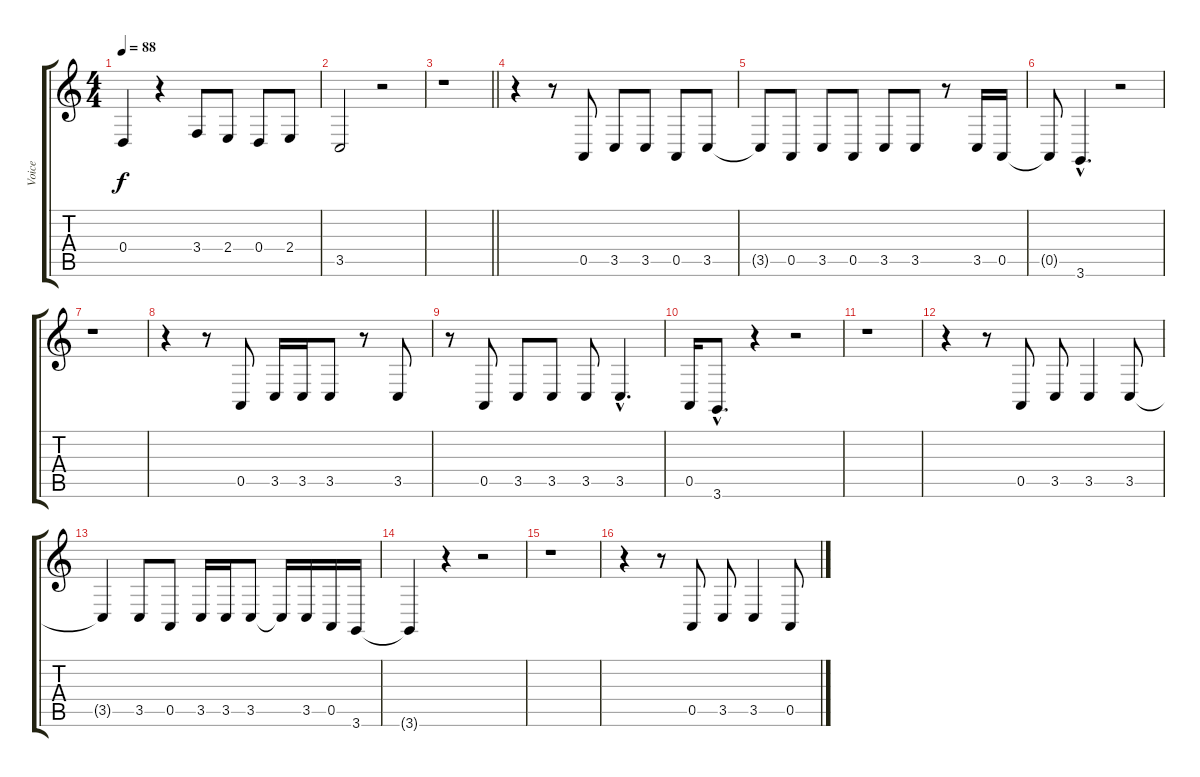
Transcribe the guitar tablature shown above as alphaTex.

\track ("Voice" "Voice") {instrument harmonica}
\staff {score tabs}
\tuning (E4 B3 G3 D3 A2 E2) {hide}
\ts (4 4)
\tempo 88
\clef g2
\ks c
0.4{t}.4{dy f} r.4 3.4.8 2.4.8 0.4.8 2.4.8 |
3.5.2 r.2 |
\barLineRight lightlight
r.1 |
r.4 r.8 0.5.8 3.5.8 3.5.8 0.5.8 3.5.8 |
3.5{t}.8 0.5.8 3.5.8 0.5.8 3.5.8 3.5.8 r.8 3.5.16 0.5.16 |
0.5{t}.8 3.6{hac}.4{d} r.2 |
r.1 |
r.4 r.8 0.5.8 3.5.16 3.5.16 3.5.8 r.8 3.5.8 |
r.8 0.5.8 3.5.8 3.5.8 3.5.8 3.5{hac}.4{d} |
0.5.16 3.6{hac}.8{d} r.4 r.2 |
r.1 |
r.4 r.8 0.5.8 3.5.8 3.5.4 3.5.8 |
3.5{t}.4 3.5.8 0.5.8 3.5.16 3.5.16 3.5.8 3.5{t}.16 3.5.16 0.5.16 3.6.16 |
3.6{t}.4 r.4 r.2 |
r.1 |
r.4 r.8 0.5.8 3.5.8 3.5.4 0.5.8
